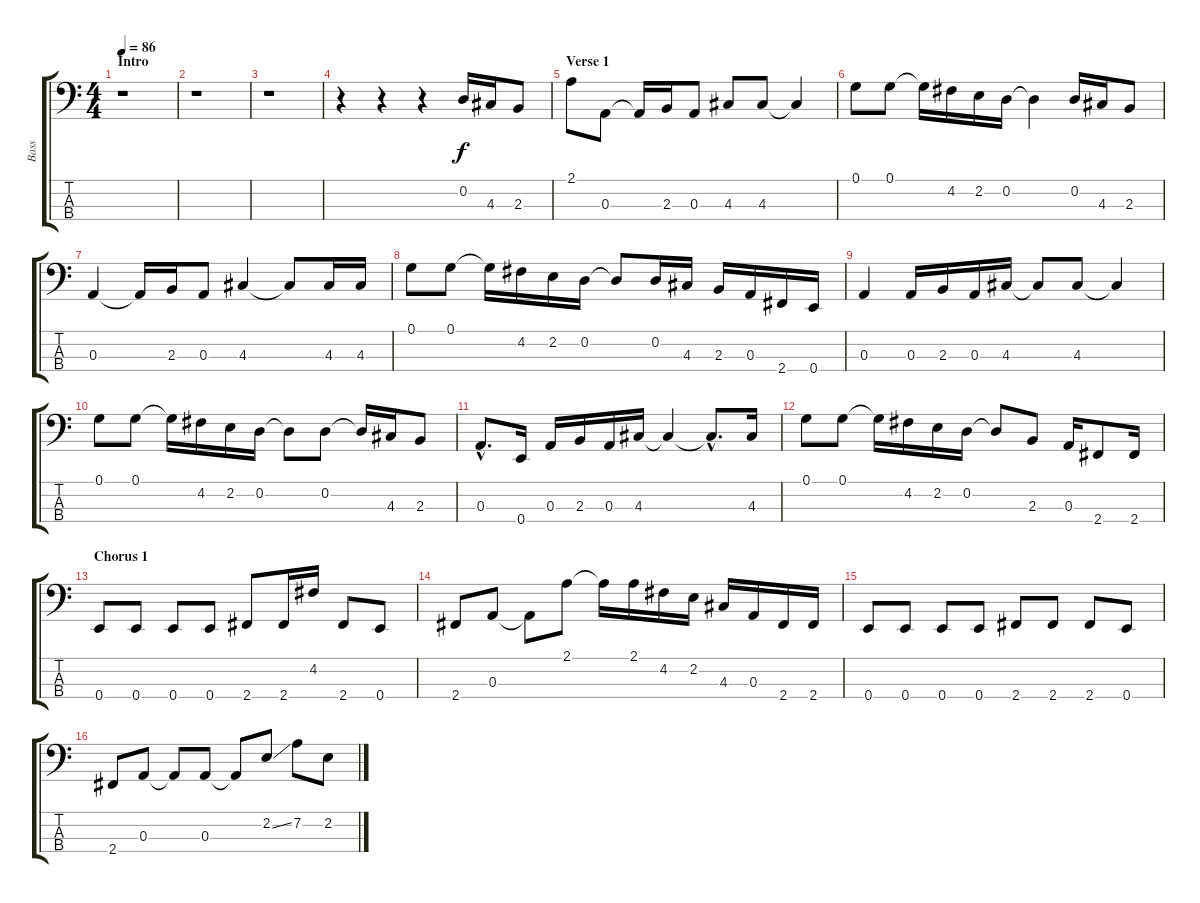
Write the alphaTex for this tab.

\track ("Bass" "Bass") {instrument electricbassfinger}
\staff {score tabs}
\tuning (G2 D2 A1 E1) {hide}
\ts (4 4)
\section ("" "Intro")
\tempo 86
\clef f4
\ks c
r.1{dy f instrument electricbassfinger} |
r.1 |
r.1 |
r.4 r.4 r.4 0.2.16 4.3.16 2.3.8 |
\section ("" "Verse 1")
2.1.8 0.3.8 0.3{t}.16 2.3.16 0.3.8 4.3.8 4.3.8 4.3{t}.4 |
0.1.8 0.1.8 0.1{t}.16 4.2.16 2.2.16 0.2.16 0.2{t}.4 0.2.16 4.3.16 2.3.8 |
0.3.4 0.3{t}.16 2.3.16 0.3.8 4.3.4 4.3{t}.8 4.3.16 4.3.16 |
0.1.8 0.1.8 0.1{t}.16 4.2.16 2.2.16 0.2.16 0.2{t}.8 0.2.16 4.3.16 2.3.16 0.3.16 2.4.16 0.4.16 |
0.3.4 0.3.16 2.3.16 0.3.16 4.3.16 4.3{t}.8 4.3.8 4.3{t}.4 |
0.1.8 0.1.8 0.1{t}.16 4.2.16 2.2.16 0.2.16 0.2{t}.8 0.2.8 0.2{t}.16 4.3.16 2.3.8 |
0.3{hac}.8{d} 0.4.16 0.3.16 2.3.16 0.3.16 4.3.16 4.3{t}.4 4.3{hac t}.8{d} 4.3.16 |
0.1.8 0.1.8 0.1{t}.16 4.2.16 2.2.16 0.2.16 0.2{t}.8 2.3.8 0.3.16 2.4.8 2.4.16 |
\section ("" "Chorus 1")
0.4.8 0.4.8 0.4.8 0.4.8 2.4.8 2.4.16 4.2.16 2.4.8 0.4.8 |
2.4.8 0.3.8 0.3{t}.8 2.1.8 2.1{t}.16 2.1.16 4.2.16 2.2.16 4.3.16 0.3.16 2.4.16 2.4.16 |
0.4.8 0.4.8 0.4.8 0.4.8 2.4.8 2.4.8 2.4.8 0.4.8 |
2.4.8 0.3.8 0.3{t}.8 0.3.8 0.3{t}.8 2.2{ss}.8 7.2.8 2.2{ss}.8
